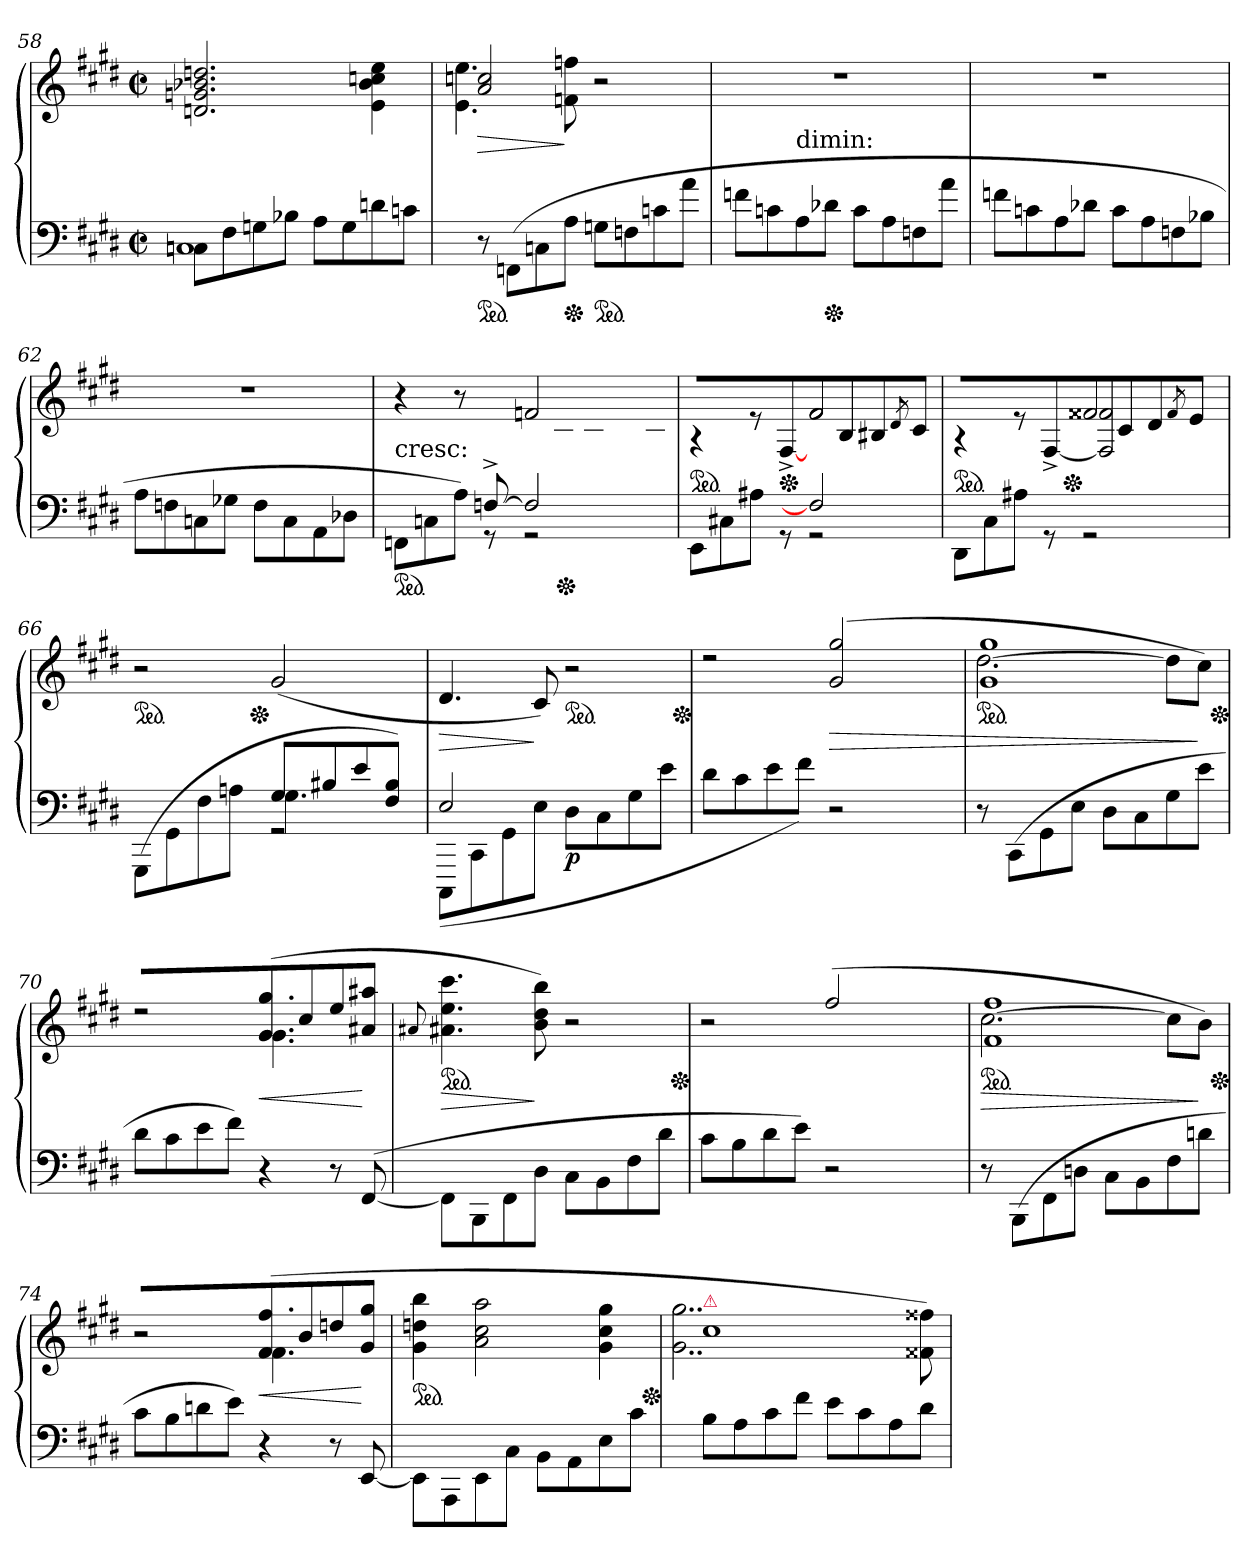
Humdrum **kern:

**kern	**kern	**dynam
*part1	*part1	*part1
*staff2	*staff1	*staff1/2
*clefF4	*clefG2	*
*k[f#c#g#d#]	*k[f#c#g#d#]	*
*c#:	*c#:	*
*M2/2	*M2/2	*
*met(c|)	*met(c|)	*
=58	=58	=58
*^	*	*
8Cn\L	1Cn	2.dn 2.gn 2.b-X 2.ddn	.
8F#	.	.	.
8Gn	.	.	.
8B-XJ	.	.	.
8A\L	.	.	.
8G	.	.	.
8dn	.	4e\ 4b-\ 4ccn\ 4ee\	.
8cnJ	.	.	.
*v	*v	*	*
=59	=59	=59
*	*^	*
*ped	*	*	*
8r	2a/ 2ccn/	4.e\ 4.ee\	>
(>8FFn\L	.	.	.
8Cn	.	.	.
*Xped	*	*	*
8AJ	.	8fn 8ffn	]
*ped	*	*	*
8GnL	2r	2ryy	.
8Fn	.	.	.
8cn	.	.	.
8aJ	.	.	.
=60	=60	=60	=60
8fnL	1rdd	4ryy	.
8cn	.	.	.
!	!	!LO:TX:c:t=dimin&colon;	!
8A	.	2.ryy	.
*Xped	*	*	*
8d-XJ	.	.	.
8cL	.	.	.
8A	.	.	.
8Fn	.	.	.
8aJ	.	.	.
*	*v	*v	*
=61	=61	=61
8fnL	1rdd	.
8cn	.	.
8A	.	.
8d-XJ	.	.
8cL	.	.
8A	.	.
8Fn	.	.
8B-XJ	.	.
=62	=62	=62
8AL	1rdd	.
8Fn	.	.
8Cn	.	.
8G-XJ	.	.
8F\L	.	.
8C	.	.
8AA	.	.
8D-XJ	.	.
=63	=63	=63
*^	*^	*
!	!	!LO:TX:c:t=cresc&colon;	!	!
*ped	*	*	*	*
4.rAyy	8FFn\L	4r	2rcyy	.
.	8Cn	.	.	.
.	8AJ)	8r	.	.
[8Fn^	8rGG	8ryy	.	.
!	!	!	!LO:N:vis=2	!
2F]	2rGG	2fn	8fn\	.
*Xped	*	*	*	*
.	.	.	8B-X/	.
.	.	.	8Bn/	.
.	.	.	8qd-X/	.
.	.	.	8cn/J	.
=64	=64	=64	=64	=64
*	*	*ped	*	*
8EE\L	4.rcyy	4r	2rcyy	.
8C#X	.	.	.	.
8A#XJ	.	8r	.	.
*	*	*Xped	*	*
8rGG	8ryy	[<8F#^>/	.	.
!	!	!LO:N:vis=2	!	!
2rGG	2F#/]	8f#\	2f#/	.
.	.	8B/	.	.
.	.	8B#X/	.	.
.	.	8qd#/	.	.
.	.	8c#/J	.	.
*v	*v	*	*	*
=65	=65	=65	=65
*	*ped	*	*
*	*	*^	*
8DD#\L	4r	2rAyy	4..ryy	.
8C#	.	.	.	.
8A#XJ	8r	.	.	.
8rGG	[<8F#^>/	.	.	.
*	*Xped	*	*	*
.	.	.	2ryy	.
!	!LO:N:vis=2	!	!	!
2rGG	8f##X	2F#]/ 2f##X/	.	.
.	8c#	.	.	.
.	8d#	.	.	.
.	8qf##/	.	.	.
.	8eJ	.	.	.
.	.	.	16ryy	.
*	*v	*v	*v	*
=66	=66	=66
*^	*	*
*	*^	*	*
*	*	*	*ped	*
*	*	*	*^	*
2rddyy	2rAyy	(<8GGG#\L	2r	4..ryy	.
.	.	8GG#\	.	.	.
.	.	8F#\	.	.	.
.	.	8An\J	.	.	.
*	*	*	*Xped	*	*
.	.	.	.	2ryy	.
8G#L	4.G#	2rGG	(>2g#	.	.
8B#X	.	.	.	.	.
8e	.	.	.	.	.
8F# 8B#J)	8rffyy	.	.	.	.
.	.	.	.	16ryy	.
*	*v	*v	*	*	*
*	*	*v	*v	*
=67	=67	=67	=67
2E	(<8CCC#L	4.d#	>
.	8CC#	.	.
.	8GG#	.	.
.	8EJ	8c#)	]
!	!	!	!LO:DY:b=2
*	*	*ped	*
2rcyy	8D#L	2r	p
.	8C#	.	.
.	8G#	.	.
.	8eJ	.	.
*	*	*Xped	*
*v	*v	*	*
=68	=68	=68
*	*^	*
8d#\L	2rdd	2reyy	.
8c#\	.	.	.
8e\	.	.	.
8f#\J)	.	.	.
!	!	!LO:N:vis=2	!
2r	(>2g# 2gg#	8g#	>
.	.	8cc#	.
.	.	8dd#	.
.	.	8qff#/	.
.	.	8eeJ	.
=69	=69	=69	=69
!	!LO:TX:a:color=crimson:t=⚠	!	!
*	*ped	*	*
8r	[2.dd#\	1g# 1gg#	.
(<8CC#\L	.	.	.
8GG#	.	.	.
8EJ	.	.	.
8D#L	.	.	.
8C#	.	.	.
8G#	8dd#\L]	.	.
8eJ	8cc#J)	.	]
*	*Xped	*	*
=70	=70	=70	=70
8d#\L	2rdd	2ryy	.
8c#\	.	.	.
8e\	.	.	.
8f#\J)	.	.	.
!	!LO:N:vis=4.	!	!
4r	(>8g# 8gg#	4.g#\	<
.	8cc#	.	.
8r	8ee	.	.
(<[8FF#	8a#X 8aa#XJ	8rAyy	[
*	*v	*v	*
=71	=71	=71
.	8qqa#X/	.
*	*ped	*
8FF#\L]	4.a#X 4.ee 4.ccc#	>
8BBB	.	.
8FF#	.	.
8D#J	8b 8dd# 8bb)	]
8C#L	2r	.
8BB	.	.
8F#	.	.
8d#J	.	.
*	*Xped	*
=72	=72	=72
*	*^	*
8c#\L	2r	2reyy	.
8B\	.	.	.
8d#\	.	.	.
8e\J)	.	.	.
!	!	!LO:N:vis=2	!
2r	2ff#	(>8f# 8ff#	.
.	.	8b	.
.	.	8cc#	.
.	.	8qee/	.
.	.	8ddnJ	.
=73	=73	=73	=73
!	!LO:TX:a:color=crimson:t=⚠	!	!
*	*ped	*	*
8r	[2.cc#\	1f# 1ff#	>
(<8BBB\L	.	.	.
8FF#	.	.	.
8DnJ	.	.	.
8C#L	.	.	.
8BB	.	.	.
8F#	8cc#\L]	.	.
8dnJ	8bJ)	.	]
*	*Xped	*	*
=74	=74	=74	=74
8c#\L	2r	2ryy	.
8B\	.	.	.
8dn\	.	.	.
8e\J)	.	.	.
!	!LO:N:vis=4.	!	!
4r	(>8f# 8ff#	4.f#\	<
.	8b	.	.
8r	8ddn	.	.
[8EE	8g# 8gg#J	8rcyy	[
*	*v	*v	*
=75	=75	=75
*	*ped	*
8EE\L]	4g# 4ddn 4bb	.
8AAA	.	.
8EE	2a 2cc# 2aa	.
8C#J	.	.
8BB\L	.	.
8AA	.	.
8E	4g# 4cc# 4gg#	.
8c#J	.	.
*	*Xped	*
=76	=76	=76
*	*^	*
!	!LO:TX:a:color=crimson:t=⚠	!	!
8BL	1cc#	2..g# 2..gg#	.
8A	.	.	.
8c#	.	.	.
8f#J	.	.	.
8eL	.	.	.
8c#	.	.	.
8A	.	.	.
8d#J	.	8f##X 8ff##X)	.
*	*v	*v	*
=	=	=
*-	*-	*-
